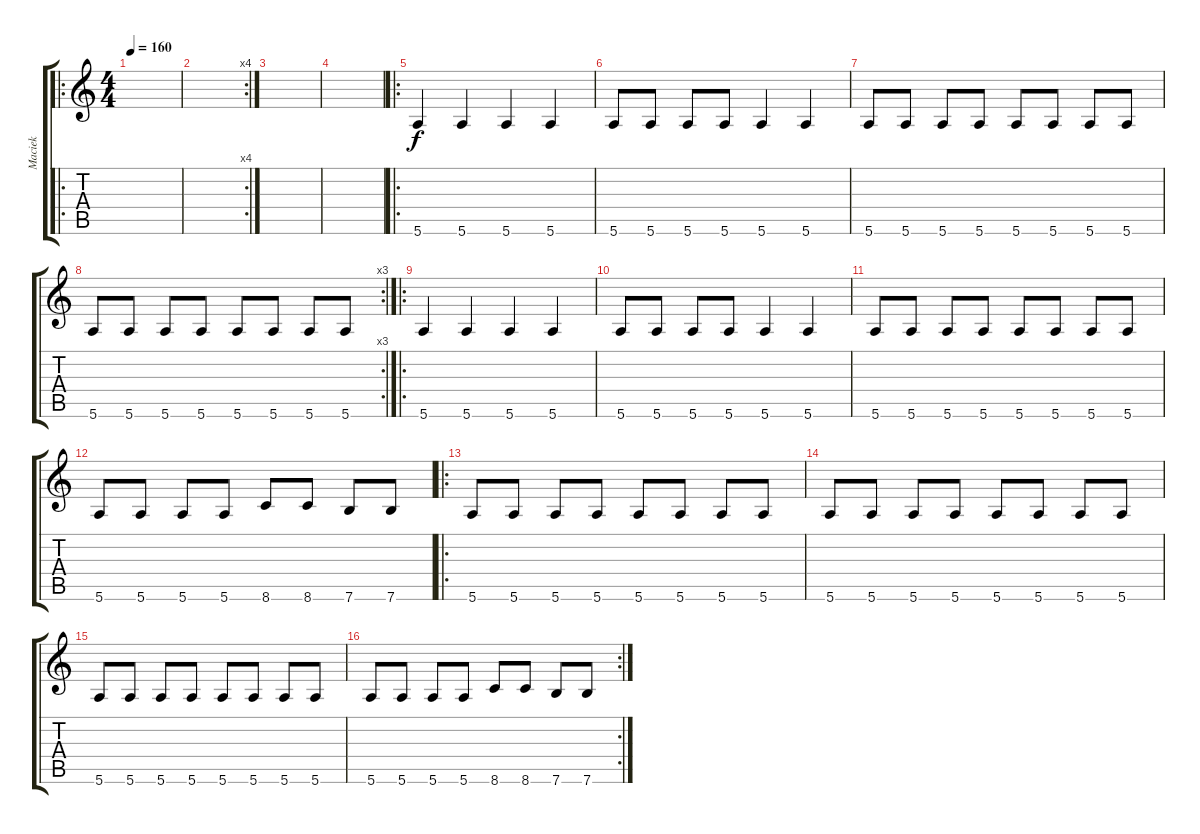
\track ("Maciek" "Maciek") {instrument electricbasspick}
\staff {score tabs}
\tuning (E4 B3 G3 D3 A2 E2) {hide}
\ro
\ts (4 4)
\tempo 160
\clef g2
\ks c
|
\rc 4
|
|
|
\ro
5.6.4 5.6.4 5.6.4 5.6.4 |
5.6.8 5.6.8 5.6.8 5.6.8 5.6.4 5.6.4 |
5.6.8 5.6.8 5.6.8 5.6.8 5.6.8 5.6.8 5.6.8 5.6.8 |
\rc 3
5.6.8 5.6.8 5.6.8 5.6.8 5.6.8 5.6.8 5.6.8 5.6.8 |
\ro
5.6.4 5.6.4 5.6.4 5.6.4 |
5.6.8 5.6.8 5.6.8 5.6.8 5.6.4 5.6.4 |
5.6.8 5.6.8 5.6.8 5.6.8 5.6.8 5.6.8 5.6.8 5.6.8 |
5.6.8 5.6.8 5.6.8 5.6.8 8.6.8 8.6.8 7.6.8 7.6.8 |
\ro
5.6.8 5.6.8 5.6.8 5.6.8 5.6.8 5.6.8 5.6.8 5.6.8 |
5.6.8 5.6.8 5.6.8 5.6.8 5.6.8 5.6.8 5.6.8 5.6.8 |
5.6.8 5.6.8 5.6.8 5.6.8 5.6.8 5.6.8 5.6.8 5.6.8 |
\rc 2
5.6.8 5.6.8 5.6.8 5.6.8 8.6.8 8.6.8 7.6.8 7.6.8
